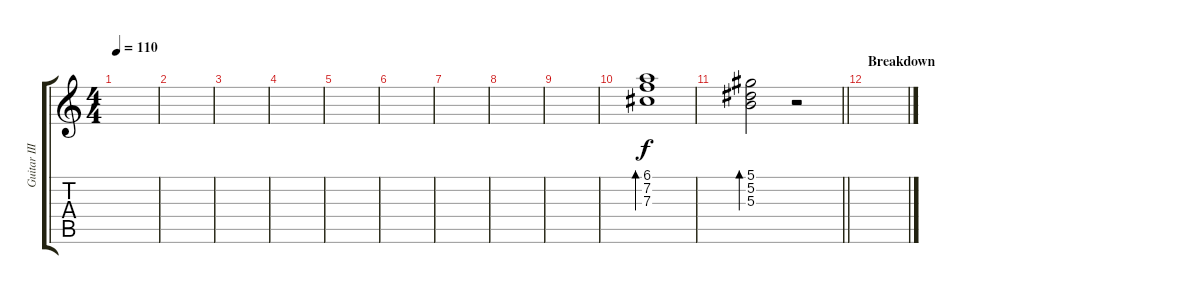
\track ("Guitar III" "Guitar III") {instrument electricguitarclean}
\staff {score tabs}
\tuning (Eb4 Bb3 Gb3 Db3 Ab2 Db2) {hide}
\ts (4 4)
\tempo 110
\clef g2
\ks c
|
|
|
|
|
|
|
|
|
(6.1 7.2 7.3).1{bd 120} |
\barLineRight lightlight
(5.1 5.2 5.3).2{bd 120} r.2 |
\section ("" "Breakdown")
